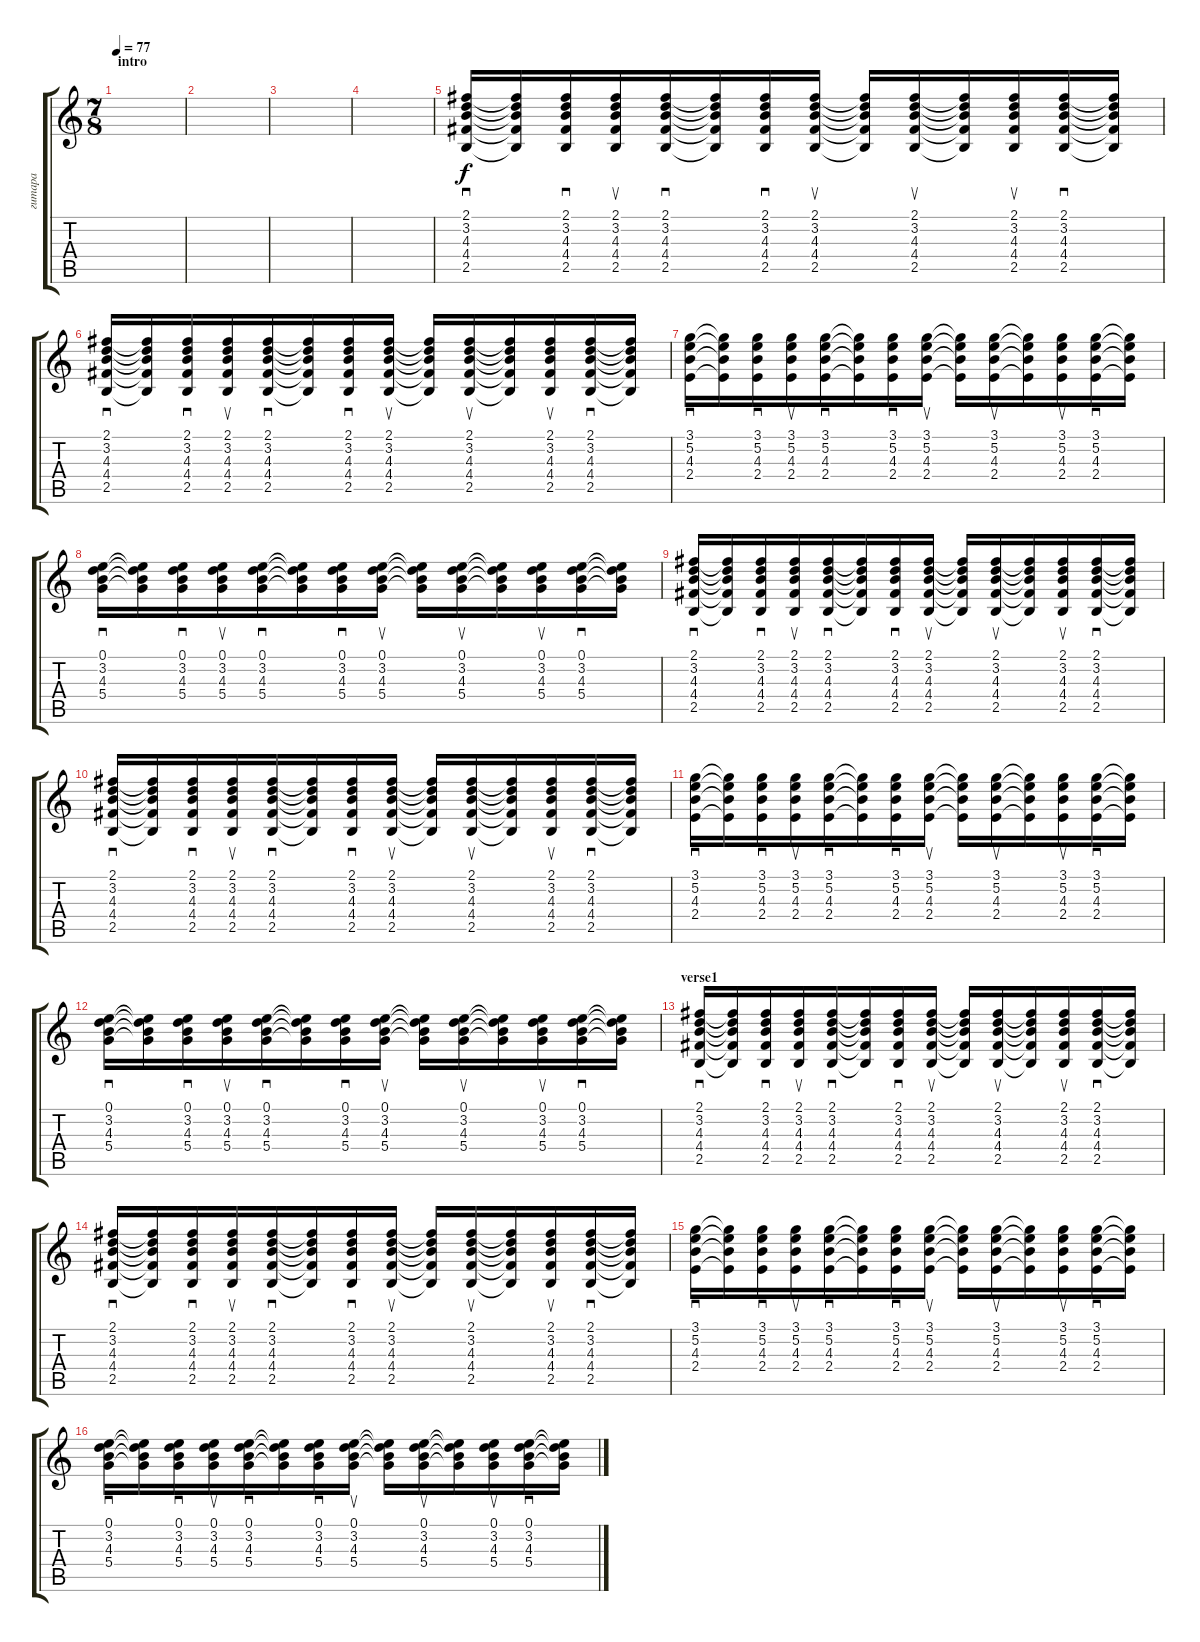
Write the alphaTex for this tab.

\track ("гитара" "гитара") {instrument acousticguitarsteel}
\staff {score tabs}
\tuning (E4 B3 G3 D3 A2 E2) {hide}
\ts (7 8)
\section ("" "intro")
\tempo 77
\clef g2
\ks c
|
|
|
|
(2.1 3.2 4.3 4.4 2.5).16{sd} (2.1{t} 3.2{t} 4.3{t} 4.4{t} 2.5{t}).16 (2.1 3.2 4.3 4.4 2.5).16{sd} (2.1 3.2 4.3 4.4 2.5).16{su} (2.1 3.2 4.3 4.4 2.5).16{sd} (2.1{t} 3.2{t} 4.3{t} 4.4{t} 2.5{t}).16 (2.1 3.2 4.3 4.4 2.5).16{sd} (2.1 3.2 4.3 4.4 2.5).16{su} (2.1{t} 3.2{t} 4.3{t} 4.4{t} 2.5{t}).16 (2.1 3.2 4.3 4.4 2.5).16{su} (2.1{t} 3.2{t} 4.3{t} 4.4{t} 2.5{t}).16 (2.1 3.2 4.3 4.4 2.5).16{su} (2.1 3.2 4.3 4.4 2.5).16{sd} (2.1{t} 3.2{t} 4.3{t} 4.4{t} 2.5{t}).16 |
(2.1 3.2 4.3 4.4 2.5).16{sd} (2.1{t} 3.2{t} 4.3{t} 4.4{t} 2.5{t}).16 (2.1 3.2 4.3 4.4 2.5).16{sd} (2.1 3.2 4.3 4.4 2.5).16{su} (2.1 3.2 4.3 4.4 2.5).16{sd} (2.1{t} 3.2{t} 4.3{t} 4.4{t} 2.5{t}).16 (2.1 3.2 4.3 4.4 2.5).16{sd} (2.1 3.2 4.3 4.4 2.5).16{su} (2.1{t} 3.2{t} 4.3{t} 4.4{t} 2.5{t}).16 (2.1 3.2 4.3 4.4 2.5).16{su} (2.1{t} 3.2{t} 4.3{t} 4.4{t} 2.5{t}).16 (2.1 3.2 4.3 4.4 2.5).16{su} (2.1 3.2 4.3 4.4 2.5).16{sd} (2.1{t} 3.2{t} 4.3{t} 4.4{t} 2.5{t}).16 |
(3.1 5.2 4.3 2.4).16{sd} (3.1{t} 5.2{t} 4.3{t} 2.4{t}).16 (3.1 5.2 4.3 2.4).16{sd} (3.1 5.2 4.3 2.4).16{su} (3.1 5.2 4.3 2.4).16{sd} (3.1{t} 5.2{t} 4.3{t} 2.4{t}).16 (3.1 5.2 4.3 2.4).16{sd} (3.1 5.2 4.3 2.4).16{su} (3.1{t} 5.2{t} 4.3{t} 2.4{t}).16 (3.1 5.2 4.3 2.4).16{su} (3.1{t} 5.2{t} 4.3{t} 2.4{t}).16 (3.1 5.2 4.3 2.4).16{su} (3.1 5.2 4.3 2.4).16{sd} (3.1{t} 5.2{t} 4.3{t} 2.4{t}).16 |
(0.1 3.2 4.3 5.4).16{sd} (0.1{t} 3.2{t} 4.3{t} 5.4{t}).16 (0.1 3.2 4.3 5.4).16{sd} (0.1 3.2 4.3 5.4).16{su} (0.1 3.2 4.3 5.4).16{sd} (0.1{t} 3.2{t} 4.3{t} 5.4{t}).16 (0.1 3.2 4.3 5.4).16{sd} (0.1 3.2 4.3 5.4).16{su} (0.1{t} 3.2{t} 4.3{t} 5.4{t}).16 (0.1 3.2 4.3 5.4).16{su} (0.1{t} 3.2{t} 4.3{t} 5.4{t}).16 (0.1 3.2 4.3 5.4).16{su} (0.1 3.2 4.3 5.4).16{sd} (0.1{t} 3.2{t} 4.3{t} 5.4{t}).16 |
(2.1 3.2 4.3 4.4 2.5).16{sd} (2.1{t} 3.2{t} 4.3{t} 4.4{t} 2.5{t}).16 (2.1 3.2 4.3 4.4 2.5).16{sd} (2.1 3.2 4.3 4.4 2.5).16{su} (2.1 3.2 4.3 4.4 2.5).16{sd} (2.1{t} 3.2{t} 4.3{t} 4.4{t} 2.5{t}).16 (2.1 3.2 4.3 4.4 2.5).16{sd} (2.1 3.2 4.3 4.4 2.5).16{su} (2.1{t} 3.2{t} 4.3{t} 4.4{t} 2.5{t}).16 (2.1 3.2 4.3 4.4 2.5).16{su} (2.1{t} 3.2{t} 4.3{t} 4.4{t} 2.5{t}).16 (2.1 3.2 4.3 4.4 2.5).16{su} (2.1 3.2 4.3 4.4 2.5).16{sd} (2.1{t} 3.2{t} 4.3{t} 4.4{t} 2.5{t}).16 |
(2.1 3.2 4.3 4.4 2.5).16{sd} (2.1{t} 3.2{t} 4.3{t} 4.4{t} 2.5{t}).16 (2.1 3.2 4.3 4.4 2.5).16{sd} (2.1 3.2 4.3 4.4 2.5).16{su} (2.1 3.2 4.3 4.4 2.5).16{sd} (2.1{t} 3.2{t} 4.3{t} 4.4{t} 2.5{t}).16 (2.1 3.2 4.3 4.4 2.5).16{sd} (2.1 3.2 4.3 4.4 2.5).16{su} (2.1{t} 3.2{t} 4.3{t} 4.4{t} 2.5{t}).16 (2.1 3.2 4.3 4.4 2.5).16{su} (2.1{t} 3.2{t} 4.3{t} 4.4{t} 2.5{t}).16 (2.1 3.2 4.3 4.4 2.5).16{su} (2.1 3.2 4.3 4.4 2.5).16{sd} (2.1{t} 3.2{t} 4.3{t} 4.4{t} 2.5{t}).16 |
(3.1 5.2 4.3 2.4).16{sd} (3.1{t} 5.2{t} 4.3{t} 2.4{t}).16 (3.1 5.2 4.3 2.4).16{sd} (3.1 5.2 4.3 2.4).16{su} (3.1 5.2 4.3 2.4).16{sd} (3.1{t} 5.2{t} 4.3{t} 2.4{t}).16 (3.1 5.2 4.3 2.4).16{sd} (3.1 5.2 4.3 2.4).16{su} (3.1{t} 5.2{t} 4.3{t} 2.4{t}).16 (3.1 5.2 4.3 2.4).16{su} (3.1{t} 5.2{t} 4.3{t} 2.4{t}).16 (3.1 5.2 4.3 2.4).16{su} (3.1 5.2 4.3 2.4).16{sd} (3.1{t} 5.2{t} 4.3{t} 2.4{t}).16 |
(0.1 3.2 4.3 5.4).16{sd} (0.1{t} 3.2{t} 4.3{t} 5.4{t}).16 (0.1 3.2 4.3 5.4).16{sd} (0.1 3.2 4.3 5.4).16{su} (0.1 3.2 4.3 5.4).16{sd} (0.1{t} 3.2{t} 4.3{t} 5.4{t}).16 (0.1 3.2 4.3 5.4).16{sd} (0.1 3.2 4.3 5.4).16{su} (0.1{t} 3.2{t} 4.3{t} 5.4{t}).16 (0.1 3.2 4.3 5.4).16{su} (0.1{t} 3.2{t} 4.3{t} 5.4{t}).16 (0.1 3.2 4.3 5.4).16{su} (0.1 3.2 4.3 5.4).16{sd} (0.1{t} 3.2{t} 4.3{t} 5.4{t}).16 |
\section ("" "verse1")
(2.1 3.2 4.3 4.4 2.5).16{sd} (2.1{t} 3.2{t} 4.3{t} 4.4{t} 2.5{t}).16 (2.1 3.2 4.3 4.4 2.5).16{sd} (2.1 3.2 4.3 4.4 2.5).16{su} (2.1 3.2 4.3 4.4 2.5).16{sd} (2.1{t} 3.2{t} 4.3{t} 4.4{t} 2.5{t}).16 (2.1 3.2 4.3 4.4 2.5).16{sd} (2.1 3.2 4.3 4.4 2.5).16{su} (2.1{t} 3.2{t} 4.3{t} 4.4{t} 2.5{t}).16 (2.1 3.2 4.3 4.4 2.5).16{su} (2.1{t} 3.2{t} 4.3{t} 4.4{t} 2.5{t}).16 (2.1 3.2 4.3 4.4 2.5).16{su} (2.1 3.2 4.3 4.4 2.5).16{sd} (2.1{t} 3.2{t} 4.3{t} 4.4{t} 2.5{t}).16 |
(2.1 3.2 4.3 4.4 2.5).16{sd} (2.1{t} 3.2{t} 4.3{t} 4.4{t} 2.5{t}).16 (2.1 3.2 4.3 4.4 2.5).16{sd} (2.1 3.2 4.3 4.4 2.5).16{su} (2.1 3.2 4.3 4.4 2.5).16{sd} (2.1{t} 3.2{t} 4.3{t} 4.4{t} 2.5{t}).16 (2.1 3.2 4.3 4.4 2.5).16{sd} (2.1 3.2 4.3 4.4 2.5).16{su} (2.1{t} 3.2{t} 4.3{t} 4.4{t} 2.5{t}).16 (2.1 3.2 4.3 4.4 2.5).16{su} (2.1{t} 3.2{t} 4.3{t} 4.4{t} 2.5{t}).16 (2.1 3.2 4.3 4.4 2.5).16{su} (2.1 3.2 4.3 4.4 2.5).16{sd} (2.1{t} 3.2{t} 4.3{t} 4.4{t} 2.5{t}).16 |
(3.1 5.2 4.3 2.4).16{sd} (3.1{t} 5.2{t} 4.3{t} 2.4{t}).16 (3.1 5.2 4.3 2.4).16{sd} (3.1 5.2 4.3 2.4).16{su} (3.1 5.2 4.3 2.4).16{sd} (3.1{t} 5.2{t} 4.3{t} 2.4{t}).16 (3.1 5.2 4.3 2.4).16{sd} (3.1 5.2 4.3 2.4).16{su} (3.1{t} 5.2{t} 4.3{t} 2.4{t}).16 (3.1 5.2 4.3 2.4).16{su} (3.1{t} 5.2{t} 4.3{t} 2.4{t}).16 (3.1 5.2 4.3 2.4).16{su} (3.1 5.2 4.3 2.4).16{sd} (3.1{t} 5.2{t} 4.3{t} 2.4{t}).16 |
(0.1 3.2 4.3 5.4).16{sd} (0.1{t} 3.2{t} 4.3{t} 5.4{t}).16 (0.1 3.2 4.3 5.4).16{sd} (0.1 3.2 4.3 5.4).16{su} (0.1 3.2 4.3 5.4).16{sd} (0.1{t} 3.2{t} 4.3{t} 5.4{t}).16 (0.1 3.2 4.3 5.4).16{sd} (0.1 3.2 4.3 5.4).16{su} (0.1{t} 3.2{t} 4.3{t} 5.4{t}).16 (0.1 3.2 4.3 5.4).16{su} (0.1{t} 3.2{t} 4.3{t} 5.4{t}).16 (0.1 3.2 4.3 5.4).16{su} (0.1 3.2 4.3 5.4).16{sd} (0.1{t} 3.2{t} 4.3{t} 5.4{t}).16
